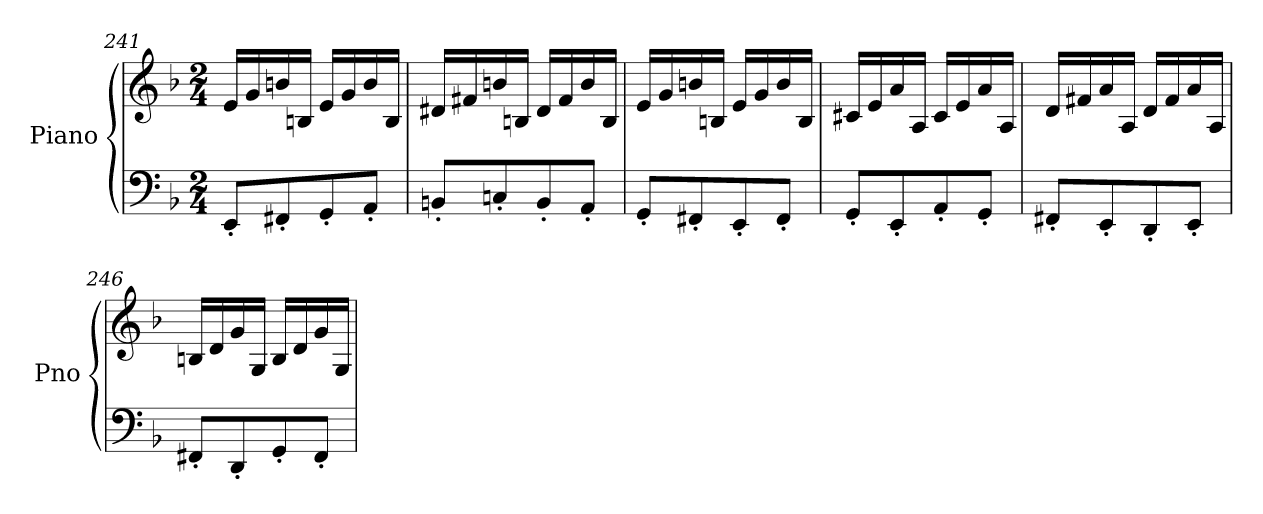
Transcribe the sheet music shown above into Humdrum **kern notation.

**kern	**kern
*part1	*part1
*staff2	*staff1
*I"Piano	*
*I'Pno	*
*clefF4	*clefG2
*k[b-]	*k[b-]
*M2/4	*M2/4
=241	=241
8EE'/L	16e/LL
.	16g/
8FF#X'/	16bn/
.	16Bn/JJ
8GG'/	16e/LL
.	16g/
8AA'/J	16b/
.	16B/JJ
=242	=242
8BBn'/L	16d#X/LL
.	16f#X/
8Cn'/	16bn/
.	16Bn/JJ
8BB'/	16d#/LL
.	16f#/
8AA'/J	16b/
.	16B/JJ
=243	=243
8GG'/L	16e/LL
.	16g/
8FF#X'/	16bn/
.	16Bn/JJ
8EE'/	16e/LL
.	16g/
8FF#'/J	16b/
.	16B/JJ
!!LO:LB:g=z
=244	=244
8GG'/L	16c#X/LL
.	16e/
8EE'/	16a/
.	16A/JJ
8AA'/	16c#/LL
.	16e/
8GG'/J	16a/
.	16A/JJ
=245	=245
8FF#X'/L	16d/LL
.	16f#X/
8EE'/	16a/
.	16A/JJ
8DD'/	16d/LL
.	16f#/
8EE'/J	16a/
.	16A/JJ
=246	=246
8FF#X'/L	16Bn/LL
.	16d/
8DD'/	16g/
.	16G/JJ
8GG'/	16B/LL
.	16d/
8FF#'/J	16g/
.	16G/JJ
=	=
*-	*-
